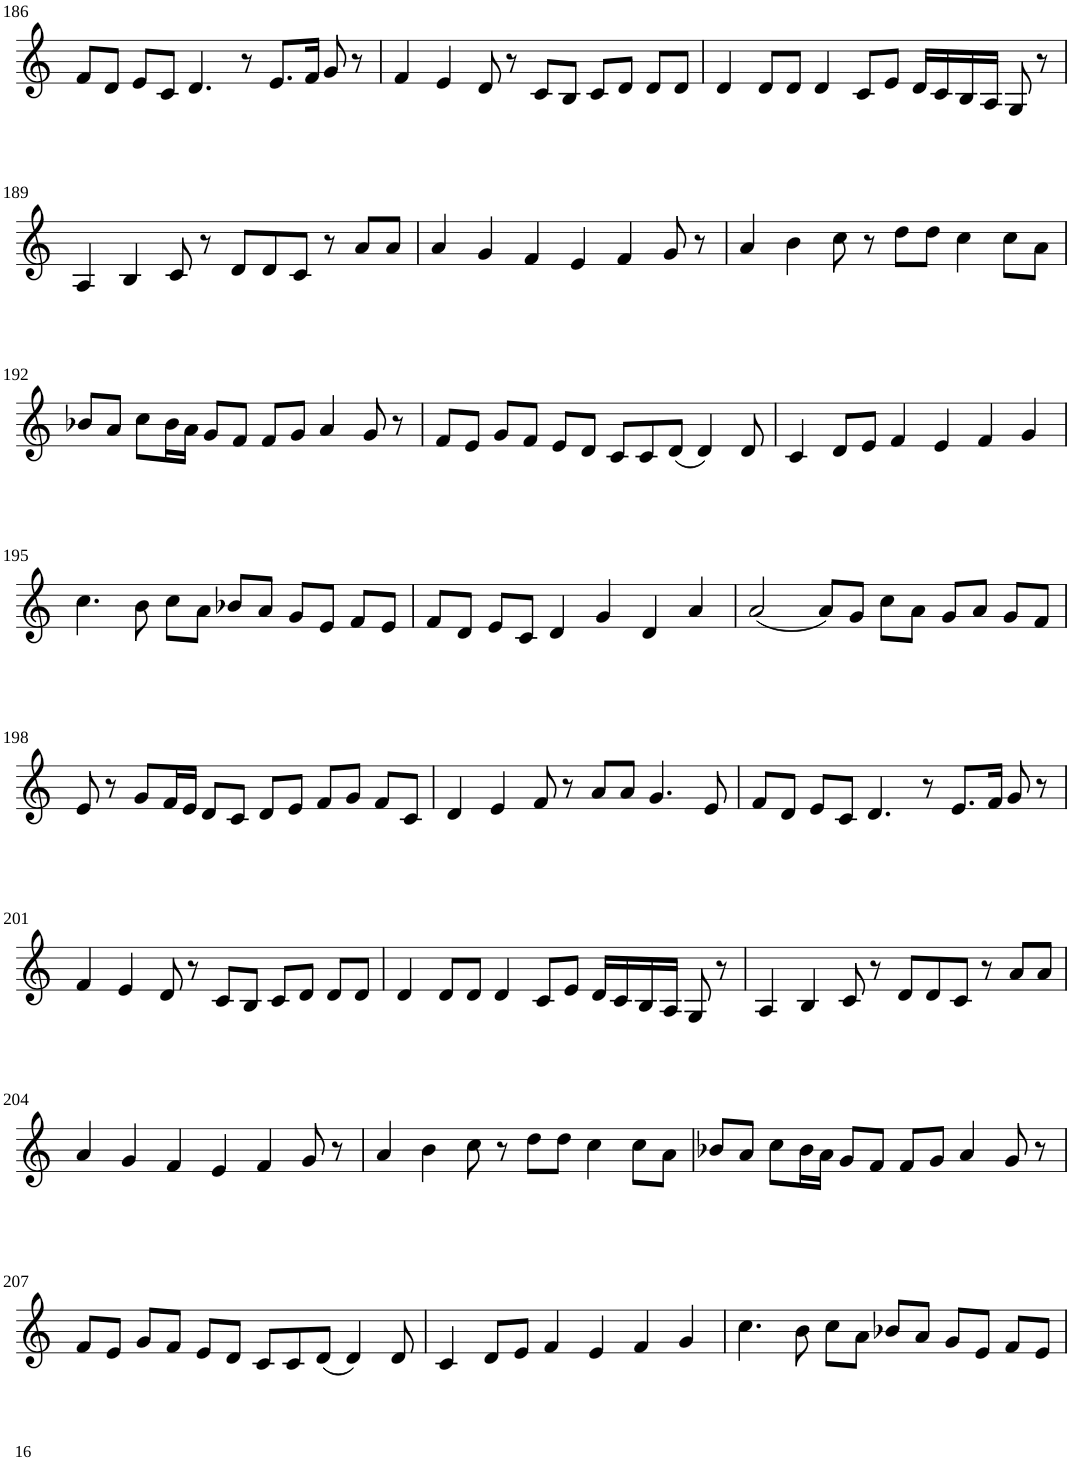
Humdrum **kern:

**kern
*part1
*staff1
*I"Violin
!!LO:PB:g=z
*clefG2
*k[]
*M6/4
=186
8f/L
8d/J
8e/L
8c/J
4.d/
8r
8.e/L
16f/Jk
8g/
8r
=187
4f/
4e/
8d/
8r
8c/L
8B/J
8c/L
8d/J
8d/L
8d/J
=188
4d/
8d/L
8d/J
4d/
8c/L
8e/J
16d/LL
16c/
16B/
16A/JJ
8G/
8r
!!LO:LB:g=z
=189
4A/
4B/
8c/
8r
8d/L
8d/
8c/J
8r
8a/L
8a/J
=190
4a/
4g/
4f/
4e/
4f/
8g/
8r
=191
4a/
4b\
8cc\
8r
8dd\L
8dd\J
4cc\
8cc\L
8a\J
!!LO:LB:g=z
=192
8b-X/L
8a/J
8cc\L
16b-\L
16a\JJ
8g/L
8f/J
8f/L
8g/J
4a/
8g/
8r
=193
8f/L
8e/J
8g/L
8f/J
8e/L
8d/J
8c/L
8c/
(8d/J
4d/)
8d/
=194
4c/
8d/L
8e/J
4f/
4e/
4f/
4g/
!!LO:LB:g=z
=195
4.cc\
8b\
8cc\L
8a\J
8b-X/L
8a/J
8g/L
8e/J
8f/L
8e/J
=196
8f/L
8d/J
8e/L
8c/J
4d/
4g/
4d/
4a/
=197
(2a/
8a/L)
8g/J
8cc\L
8a\J
8g/L
8a/J
8g/L
8f/J
!!LO:LB:g=z
=198
8e/
8r
8g/L
16f/L
16e/JJ
8d/L
8c/J
8d/L
8e/J
8f/L
8g/J
8f/L
8c/J
=199
4d/
4e/
8f/
8r
8a/L
8a/J
4.g/
8e/
=200
8f/L
8d/J
8e/L
8c/J
4.d/
8r
8.e/L
16f/Jk
8g/
8r
!!LO:LB:g=z
=201
4f/
4e/
8d/
8r
8c/L
8B/J
8c/L
8d/J
8d/L
8d/J
=202
4d/
8d/L
8d/J
4d/
8c/L
8e/J
16d/LL
16c/
16B/
16A/JJ
8G/
8r
=203
4A/
4B/
8c/
8r
8d/L
8d/
8c/J
8r
8a/L
8a/J
!!LO:LB:g=z
=204
4a/
4g/
4f/
4e/
4f/
8g/
8r
=205
4a/
4b\
8cc\
8r
8dd\L
8dd\J
4cc\
8cc\L
8a\J
=206
8b-X/L
8a/J
8cc\L
16b-\L
16a\JJ
8g/L
8f/J
8f/L
8g/J
4a/
8g/
8r
!!LO:LB:g=z
=207
8f/L
8e/J
8g/L
8f/J
8e/L
8d/J
8c/L
8c/
(8d/J
4d/)
8d/
=208
4c/
8d/L
8e/J
4f/
4e/
4f/
4g/
=209
4.cc\
8b\
8cc\L
8a\J
8b-X/L
8a/J
8g/L
8e/J
8f/L
8e/J
=
*-
